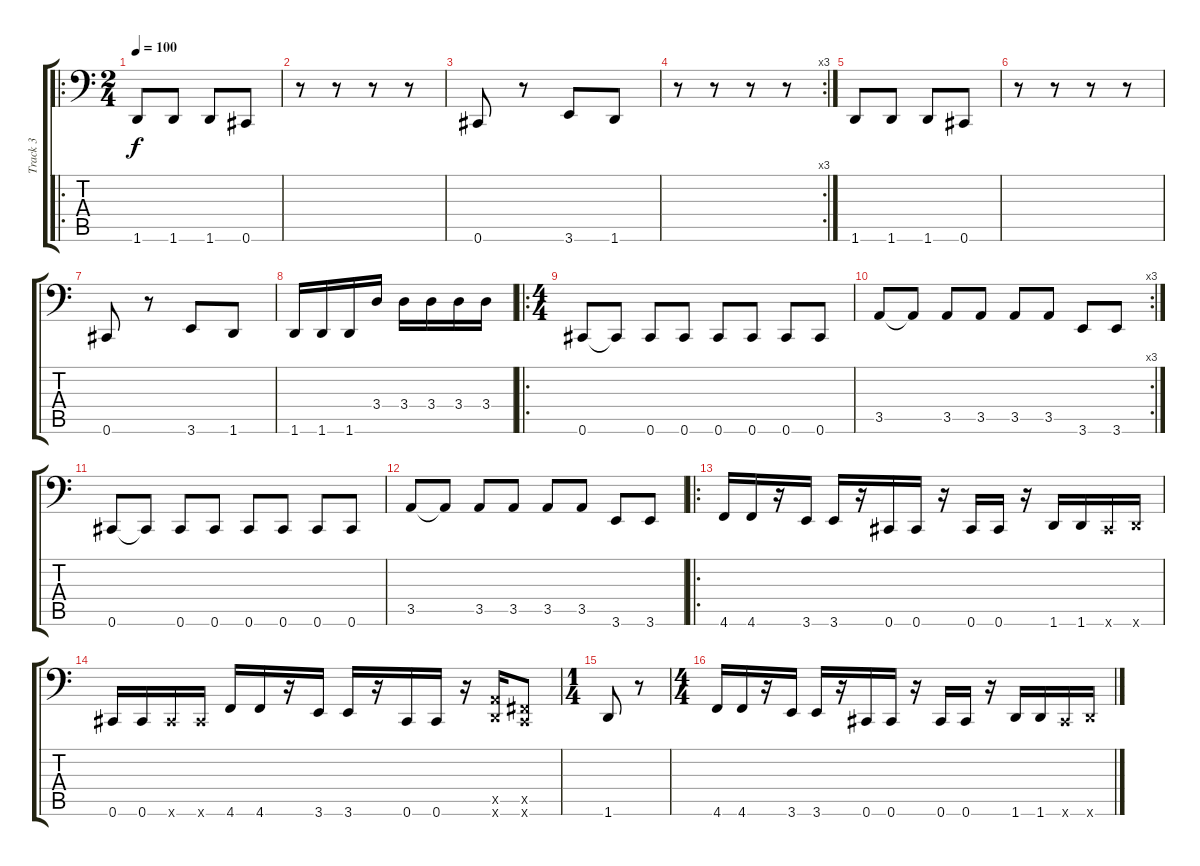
\track ("Track 3" "Track 3") {instrument slapbass1}
\staff {score tabs}
\tuning (Db3 Ab2 E2 B1 Gb1 Db1) {hide}
\ro
\ts (2 4)
\tempo 100
\clef f4
\ks c
1.6.8{dy f} 1.6.8 1.6.8 0.6.8 |
r.8 r.8 r.8 r.8 |
0.6.8 r.8 3.6.8 1.6.8 |
\rc 3
r.8 r.8 r.8 r.8 |
1.6.8 1.6.8 1.6.8 0.6.8 |
r.8 r.8 r.8 r.8 |
0.6.8 r.8 3.6.8 1.6.8 |
1.6.16 1.6.16 1.6.16 3.4.16 3.4.16 3.4.16 3.4.16 3.4.16 |
\ro
\ts (4 4)
0.6.8 0.6{t}.8 0.6.8 0.6.8 0.6.8 0.6.8 0.6.8 0.6.8 |
\rc 3
3.5.8 3.5{t}.8 3.5.8 3.5.8 3.5.8 3.5.8 3.6.8 3.6.8 |
0.6.8 0.6{t}.8 0.6.8 0.6.8 0.6.8 0.6.8 0.6.8 0.6.8 |
3.5.8 3.5{t}.8 3.5.8 3.5.8 3.5.8 3.5.8 3.6.8 3.6.8 |
\ro
4.6.16 4.6.16 r.16 3.6.16 3.6.16 r.16 0.6.16 0.6.16 r.16 0.6.16 0.6.16 r.16 1.6.16 1.6.16 0.6{x}.16 1.6{x}.16 |
0.6.16 0.6.16 0.6{x}.16 0.6{x}.16 4.6.16 4.6.16 r.16 3.6.16 3.6.16 r.16 0.6.16 0.6.16 r.16 (3.5{x} 1.6{x}).16 (0.5{x} 0.6{x}).8 |
\ts (1 4)
1.6.8 r.8 |
\ts (4 4)
4.6.16 4.6.16 r.16 3.6.16 3.6.16 r.16 0.6.16 0.6.16 r.16 0.6.16 0.6.16 r.16 1.6.16 1.6.16 0.6{x}.16 1.6{x}.16
